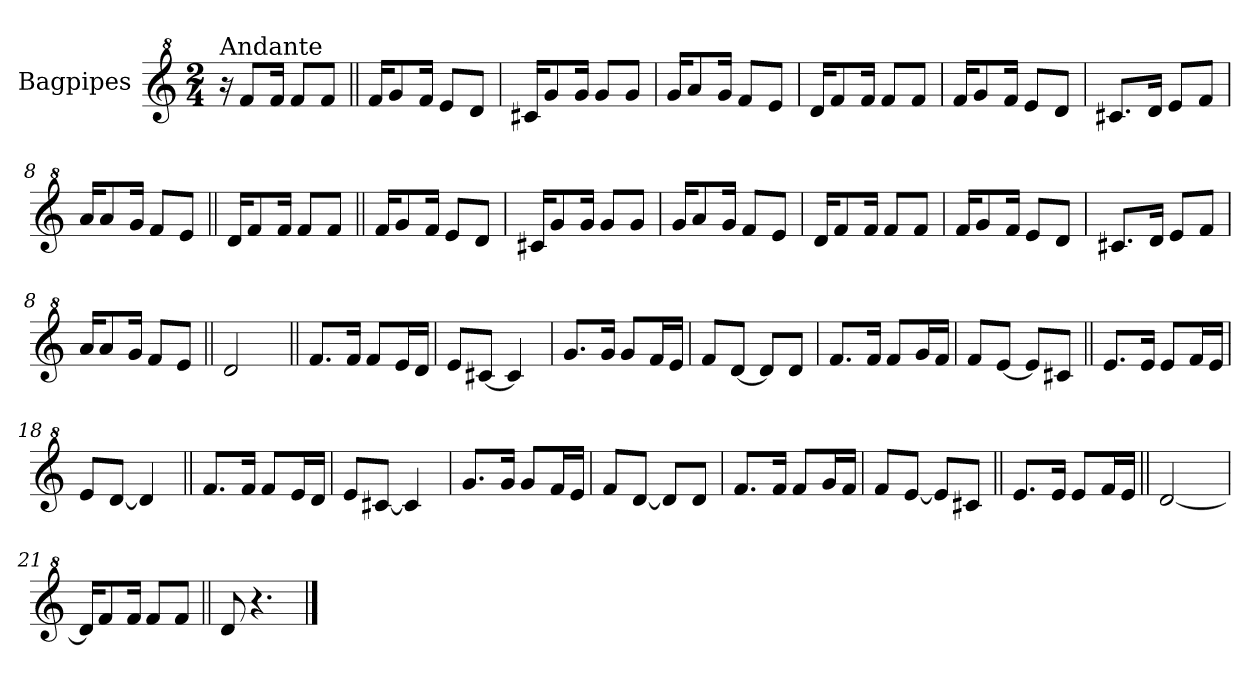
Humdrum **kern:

**kern
*part1
*staff1
*I"Bagpipes
*I'Bag
*clefG^2
*k[]
*C:
*M2/4
=1
!LO:TX:a:t=Andante
16r
8ff/L
16ff/Jk
8ff/L
8ff/J
=2||
16ff/KL
8gg/
16ff/Jk
8ee/L
8dd/J
=3
16cc#X/KL
8gg/
16gg/Jk
8gg/L
8gg/J
=4
16gg/KL
8aa/
16gg/Jk
8ff/L
8ee/J
=5
16dd/KL
8ff/
16ff/Jk
8ff/L
8ff/J
=6
16ff/KL
8gg/
16ff/Jk
8ee/L
8dd/J
=7
8.cc#X/L
16dd/Jk
8ee/L
8ff/J
=8
16aa/KL
8aa/
16gg/Jk
8ff/L
8ee/J
!!LO:LB:g=z
=9||
16dd/KL
8ff/
16ff/Jk
8ff/L
8ff/J
=2||
16ff/KL
8gg/
16ff/Jk
8ee/L
8dd/J
=3
16cc#X/KL
8gg/
16gg/Jk
8gg/L
8gg/J
=4
16gg/KL
8aa/
16gg/Jk
8ff/L
8ee/J
=5
16dd/KL
8ff/
16ff/Jk
8ff/L
8ff/J
=6
16ff/KL
8gg/
16ff/Jk
8ee/L
8dd/J
=7
8.cc#X/L
16dd/Jk
8ee/L
8ff/J
=8
16aa/KL
8aa/
16gg/Jk
8ff/L
8ee/J
=10||
2dd/
=11||
8.ff/L
16ff/Jk
8ff/L
16ee/L
16dd/JJ
=12
8ee/L
[8cc#X/J
4cc#/]
=13
8.gg/L
16gg/Jk
8gg/L
16ff/L
16ee/JJ
=14
8ff/L
[8dd/J
8dd/L]
8dd/J
=15
8.ff/L
16ff/Jk
8ff/L
16gg/L
16ff/JJ
=16
8ff/L
[8ee/J
8ee/L]
8cc#X/J
=17||
8.ee/L
16ee/Jk
8ee/L
16ff/L
16ee/JJ
!!LO:LB:g=z
=18
8ee/L
[8dd/J
4dd/]
=11||
8.ff/L
16ff/Jk
8ff/L
16ee/L
16dd/JJ
=12
8ee/L
[8cc#X/J
4cc#/]
=13
8.gg/L
16gg/Jk
8gg/L
16ff/L
16ee/JJ
=14
8ff/L
[8dd/J
8dd/L]
8dd/J
=15
8.ff/L
16ff/Jk
8ff/L
16gg/L
16ff/JJ
=16
8ff/L
[8ee/J
8ee/L]
8cc#X/J
=19||
8.ee/L
16ee/Jk
8ee/L
16ff/L
16ee/JJ
=20||
[2dd/
=21
16dd/KL]
8ff/
16ff/Jk
8ff/L
8ff/J
=22||
8dd/
4.r
==
*-
